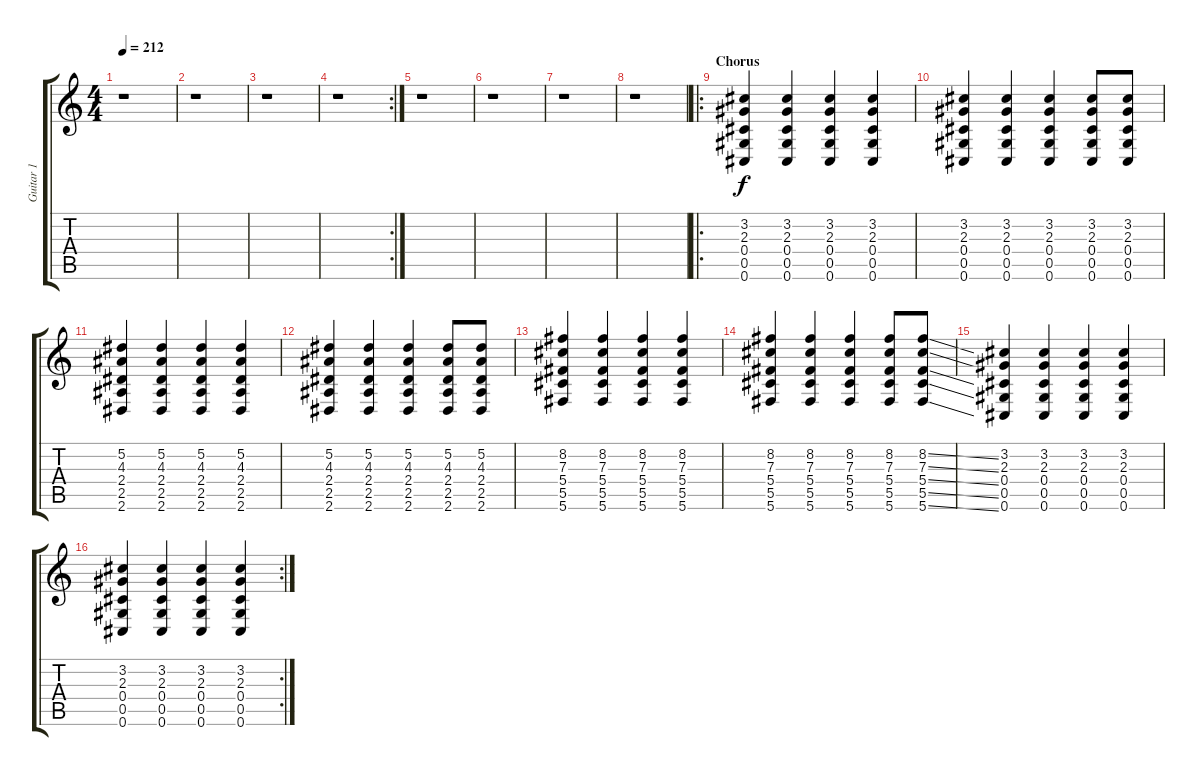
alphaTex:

\track ("Guitar 1" "Guitar 1") {instrument distortionguitar}
\staff {score tabs}
\tuning (Eb4 Bb3 Gb3 Db3 Ab2 Db2) {hide}
\ts (4 4)
\tempo 212
\clef g2
\ks c
r.1{dy f} |
r.1 |
r.1 |
\rc 2
r.1 |
r.1 |
r.1 |
r.1 |
r.1 |
\ro
\section ("" "Chorus")
(3.2 2.3 0.4 0.5 0.6).4 (3.2 2.3 0.4 0.5 0.6).4 (3.2 2.3 0.4 0.5 0.6).4 (3.2 2.3 0.4 0.5 0.6).4 |
(3.2 2.3 0.4 0.5 0.6).4 (3.2 2.3 0.4 0.5 0.6).4 (3.2 2.3 0.4 0.5 0.6).4 (3.2 2.3 0.4 0.5 0.6).8 (3.2 2.3 0.4 0.5 0.6).8 |
(5.2 4.3 2.4 2.5 2.6).4 (5.2 4.3 2.4 2.5 2.6).4 (5.2 4.3 2.4 2.5 2.6).4 (5.2 4.3 2.4 2.5 2.6).4 |
(5.2 4.3 2.4 2.5 2.6).4 (5.2 4.3 2.4 2.5 2.6).4 (5.2 4.3 2.4 2.5 2.6).4 (5.2 4.3 2.4 2.5 2.6).8 (5.2 4.3 2.4 2.5 2.6).8 |
(8.2 7.3 5.4 5.5 5.6).4 (8.2 7.3 5.4 5.5 5.6).4 (8.2 7.3 5.4 5.5 5.6).4 (8.2 7.3 5.4 5.5 5.6).4 |
(8.2 7.3 5.4 5.5 5.6).4 (8.2 7.3 5.4 5.5 5.6).4 (8.2 7.3 5.4 5.5 5.6).4 (8.2 7.3 5.4 5.5 5.6).8 (8.2{ss} 7.3{ss} 5.4{ss} 5.5{ss} 5.6{ss}).8 |
(3.2 2.3 0.4 0.5 0.6).4 (3.2 2.3 0.4 0.5 0.6).4 (3.2 2.3 0.4 0.5 0.6).4 (3.2 2.3 0.4 0.5 0.6).4 |
\rc 2
(3.2 2.3 0.4 0.5 0.6).4 (3.2 2.3 0.4 0.5 0.6).4 (3.2 2.3 0.4 0.5 0.6).4 (3.2 2.3 0.4 0.5 0.6).4
